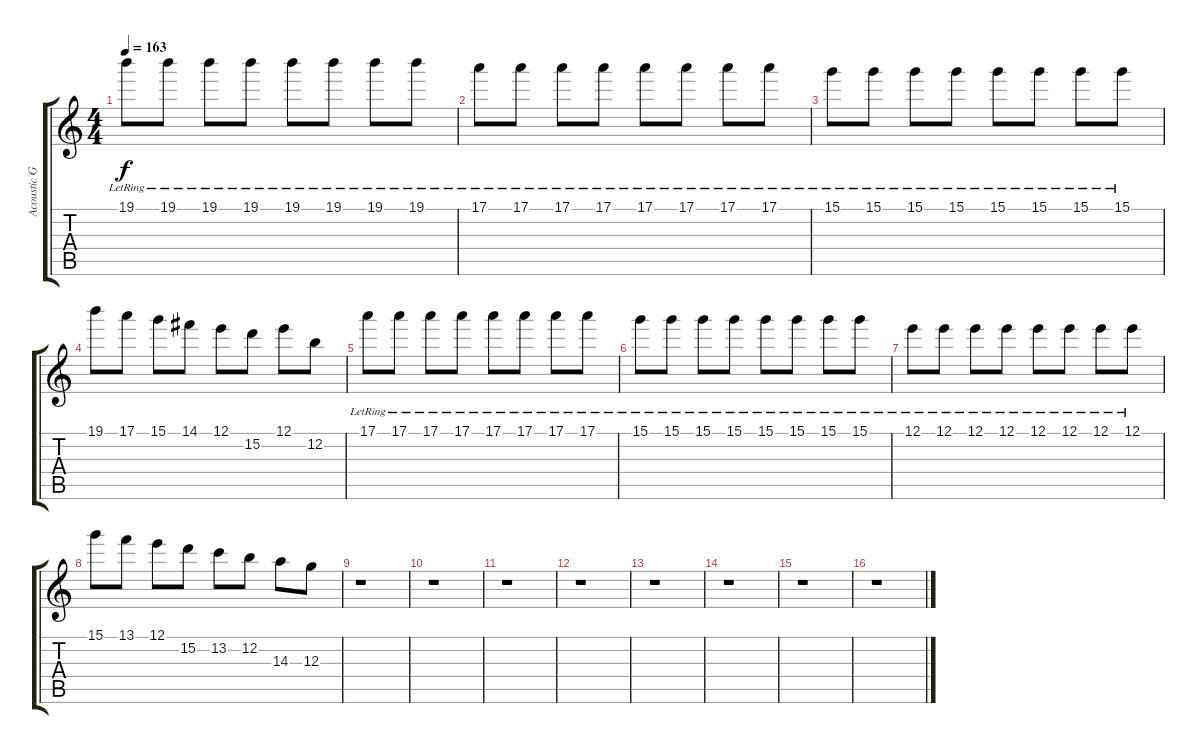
\track ("Acoustic Guitar III" "Acoustic G") {instrument acousticguitarnylon}
\staff {score tabs}
\tuning (E4 B3 G3 D3 A2 E2) {hide}
\ts (4 4)
\tempo 163
\clef g2
\ks c
19.1{lr}.8{dy f volume 9} 19.1{lr}.8 19.1{lr}.8 19.1{lr}.8 19.1{lr}.8 19.1{lr}.8 19.1{lr}.8 19.1{lr}.8 |
17.1{lr}.8 17.1{lr}.8 17.1{lr}.8 17.1{lr}.8 17.1{lr}.8 17.1{lr}.8 17.1{lr}.8 17.1{lr}.8 |
15.1{lr}.8 15.1{lr}.8 15.1{lr}.8 15.1{lr}.8 15.1{lr}.8 15.1{lr}.8 15.1{lr}.8 15.1{lr}.8 |
19.1.8 17.1.8 15.1.8 14.1.8 12.1.8 15.2.8 12.1.8 12.2.8 |
17.1{lr}.8 17.1{lr}.8 17.1{lr}.8 17.1{lr}.8 17.1{lr}.8 17.1{lr}.8 17.1{lr}.8 17.1{lr}.8 |
15.1{lr}.8 15.1{lr}.8 15.1{lr}.8 15.1{lr}.8 15.1{lr}.8 15.1{lr}.8 15.1{lr}.8 15.1{lr}.8 |
12.1{lr}.8 12.1{lr}.8 12.1{lr}.8 12.1{lr}.8 12.1{lr}.8 12.1{lr}.8 12.1{lr}.8 12.1{lr}.8 |
15.1.8 13.1.8 12.1.8 15.2.8 13.2.8 12.2.8 14.3.8 12.3.8 |
r.1 |
r.1 |
r.1 |
r.1 |
r.1 |
r.1 |
r.1 |
r.1
